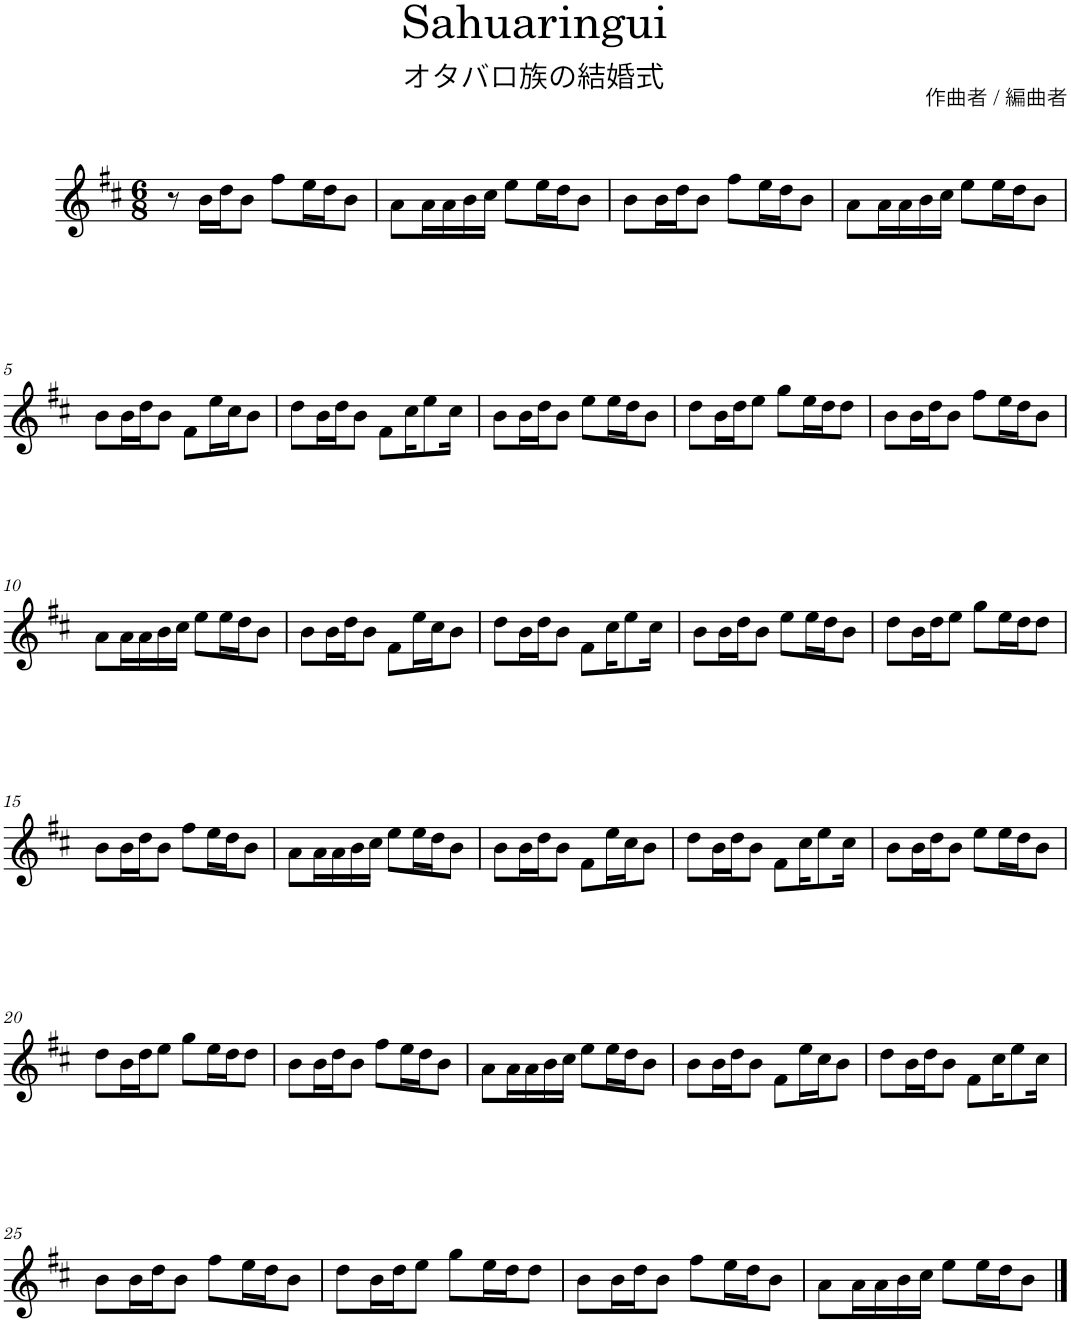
**kern
*part1
*staff1
*I"10-Hole D Diatonic Harmonica
*I'Harm.
*clefG2
*k[f#c#]
*M6/8
=1
8r
16b\LL
16dd\J
8b\J
8ff#\L
16ee\L
16dd\J
8b\J
=2
8a\L
16a\L
16a\
16b\
16cc#\JJ
8ee\L
16ee\L
16dd\J
8b\J
=3
8b\L
16b\L
16dd\J
8b\J
8ff#\L
16ee\L
16dd\J
8b\J
=4
8a\L
16a\L
16a\
16b\
16cc#\JJ
8ee\L
16ee\L
16dd\J
8b\J
!!LO:LB:g=z
=5
8b\L
16b\L
16dd\J
8b\J
8f#\L
16ee\L
16cc#\J
8b\J
=6
8dd\L
16b\L
16dd\J
8b\J
8f#\L
16cc#\K
8ee\
16cc#\Jk
=7
8b\L
16b\L
16dd\J
8b\J
8ee\L
16ee\L
16dd\J
8b\J
=8
8dd\L
16b\L
16dd\J
8ee\J
8gg\L
16ee\L
16dd\J
8dd\J
=9
8b\L
16b\L
16dd\J
8b\J
8ff#\L
16ee\L
16dd\J
8b\J
!!LO:LB:g=z
=10
8a\L
16a\L
16a\
16b\
16cc#\JJ
8ee\L
16ee\L
16dd\J
8b\J
=11
8b\L
16b\L
16dd\J
8b\J
8f#\L
16ee\L
16cc#\J
8b\J
=12
8dd\L
16b\L
16dd\J
8b\J
8f#\L
16cc#\K
8ee\
16cc#\Jk
=13
8b\L
16b\L
16dd\J
8b\J
8ee\L
16ee\L
16dd\J
8b\J
=14
8dd\L
16b\L
16dd\J
8ee\J
8gg\L
16ee\L
16dd\J
8dd\J
!!LO:LB:g=z
=15
8b\L
16b\L
16dd\J
8b\J
8ff#\L
16ee\L
16dd\J
8b\J
=16
8a\L
16a\L
16a\
16b\
16cc#\JJ
8ee\L
16ee\L
16dd\J
8b\J
=17
8b\L
16b\L
16dd\J
8b\J
8f#\L
16ee\L
16cc#\J
8b\J
=18
8dd\L
16b\L
16dd\J
8b\J
8f#\L
16cc#\K
8ee\
16cc#\Jk
=19
8b\L
16b\L
16dd\J
8b\J
8ee\L
16ee\L
16dd\J
8b\J
!!LO:LB:g=z
=20
8dd\L
16b\L
16dd\J
8ee\J
8gg\L
16ee\L
16dd\J
8dd\J
=21
8b\L
16b\L
16dd\J
8b\J
8ff#\L
16ee\L
16dd\J
8b\J
=22
8a\L
16a\L
16a\
16b\
16cc#\JJ
8ee\L
16ee\L
16dd\J
8b\J
=23
8b\L
16b\L
16dd\J
8b\J
8f#\L
16ee\L
16cc#\J
8b\J
=24
8dd\L
16b\L
16dd\J
8b\J
8f#\L
16cc#\K
8ee\
16cc#\Jk
!!LO:LB:g=z
=25
8b\L
16b\L
16dd\J
8b\J
8ff#\L
16ee\L
16dd\J
8b\J
=26
8dd\L
16b\L
16dd\J
8ee\J
8gg\L
16ee\L
16dd\J
8dd\J
=27
8b\L
16b\L
16dd\J
8b\J
8ff#\L
16ee\L
16dd\J
8b\J
=28
8a\L
16a\L
16a\
16b\
16cc#\JJ
8ee\L
16ee\L
16dd\J
8b\J
==
*-
